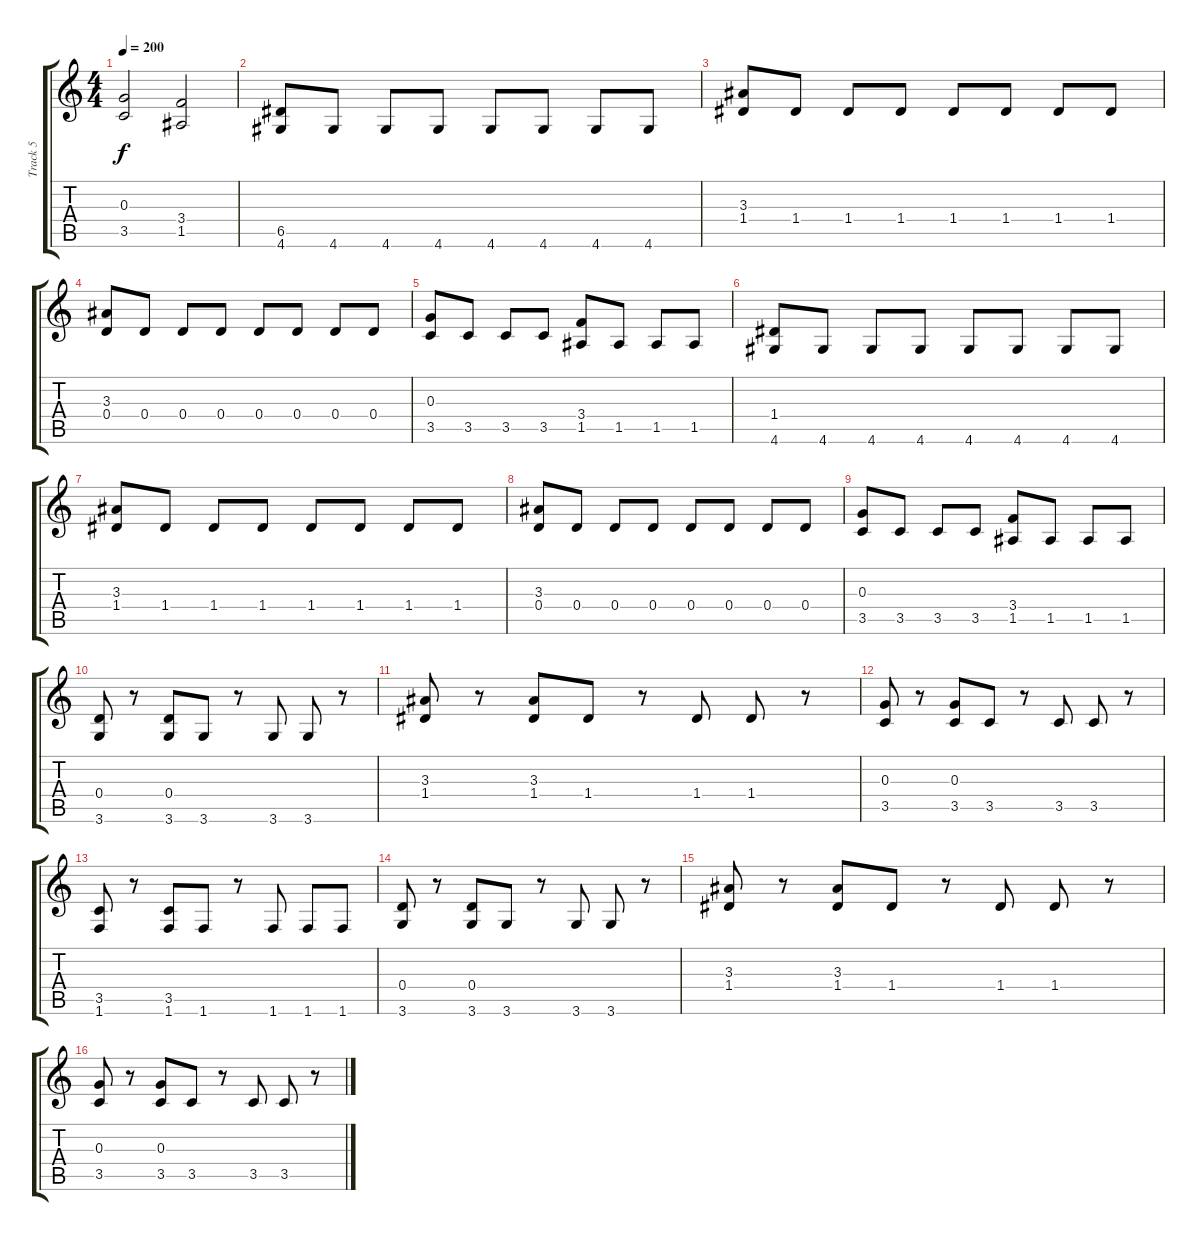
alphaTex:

\track ("Track 5" "Track 5") {instrument distortionguitar}
\staff {score tabs}
\tuning (E4 B3 G3 D3 A2 E2) {hide}
\ts (4 4)
\tempo 200
\clef g2
\ks c
(0.3 3.5).2{dy f} (3.4 1.5).2 |
(6.5 4.6).8 4.6.8 4.6.8 4.6.8 4.6.8 4.6.8 4.6.8 4.6.8 |
(3.3 1.4).8 1.4.8 1.4.8 1.4.8 1.4.8 1.4.8 1.4.8 1.4.8 |
(3.3 0.4).8 0.4.8 0.4.8 0.4.8 0.4.8 0.4.8 0.4.8 0.4.8 |
(0.3 3.5).8 3.5.8 3.5.8 3.5.8 (3.4 1.5).8 1.5.8 1.5.8 1.5.8 |
(1.4 4.6).8 4.6.8 4.6.8 4.6.8 4.6.8 4.6.8 4.6.8 4.6.8 |
(3.3 1.4).8 1.4.8 1.4.8 1.4.8 1.4.8 1.4.8 1.4.8 1.4.8 |
(3.3 0.4).8 0.4.8 0.4.8 0.4.8 0.4.8 0.4.8 0.4.8 0.4.8 |
(0.3 3.5).8 3.5.8 3.5.8 3.5.8 (3.4 1.5).8 1.5.8 1.5.8 1.5.8 |
(0.4 3.6).8 r.8 (0.4 3.6).8 3.6.8 r.8 3.6.8 3.6.8 r.8 |
(3.3 1.4).8 r.8 (3.3 1.4).8 1.4.8 r.8 1.4.8 1.4.8 r.8 |
(0.3 3.5).8 r.8 (0.3 3.5).8 3.5.8 r.8 3.5.8 3.5.8 r.8 |
(3.5 1.6).8 r.8 (3.5 1.6).8 1.6.8 r.8 1.6.8 1.6.8 1.6.8 |
(0.4 3.6).8 r.8 (0.4 3.6).8 3.6.8 r.8 3.6.8 3.6.8 r.8 |
(3.3 1.4).8 r.8 (3.3 1.4).8 1.4.8 r.8 1.4.8 1.4.8 r.8 |
(0.3 3.5).8 r.8 (0.3 3.5).8 3.5.8 r.8 3.5.8 3.5.8 r.8
